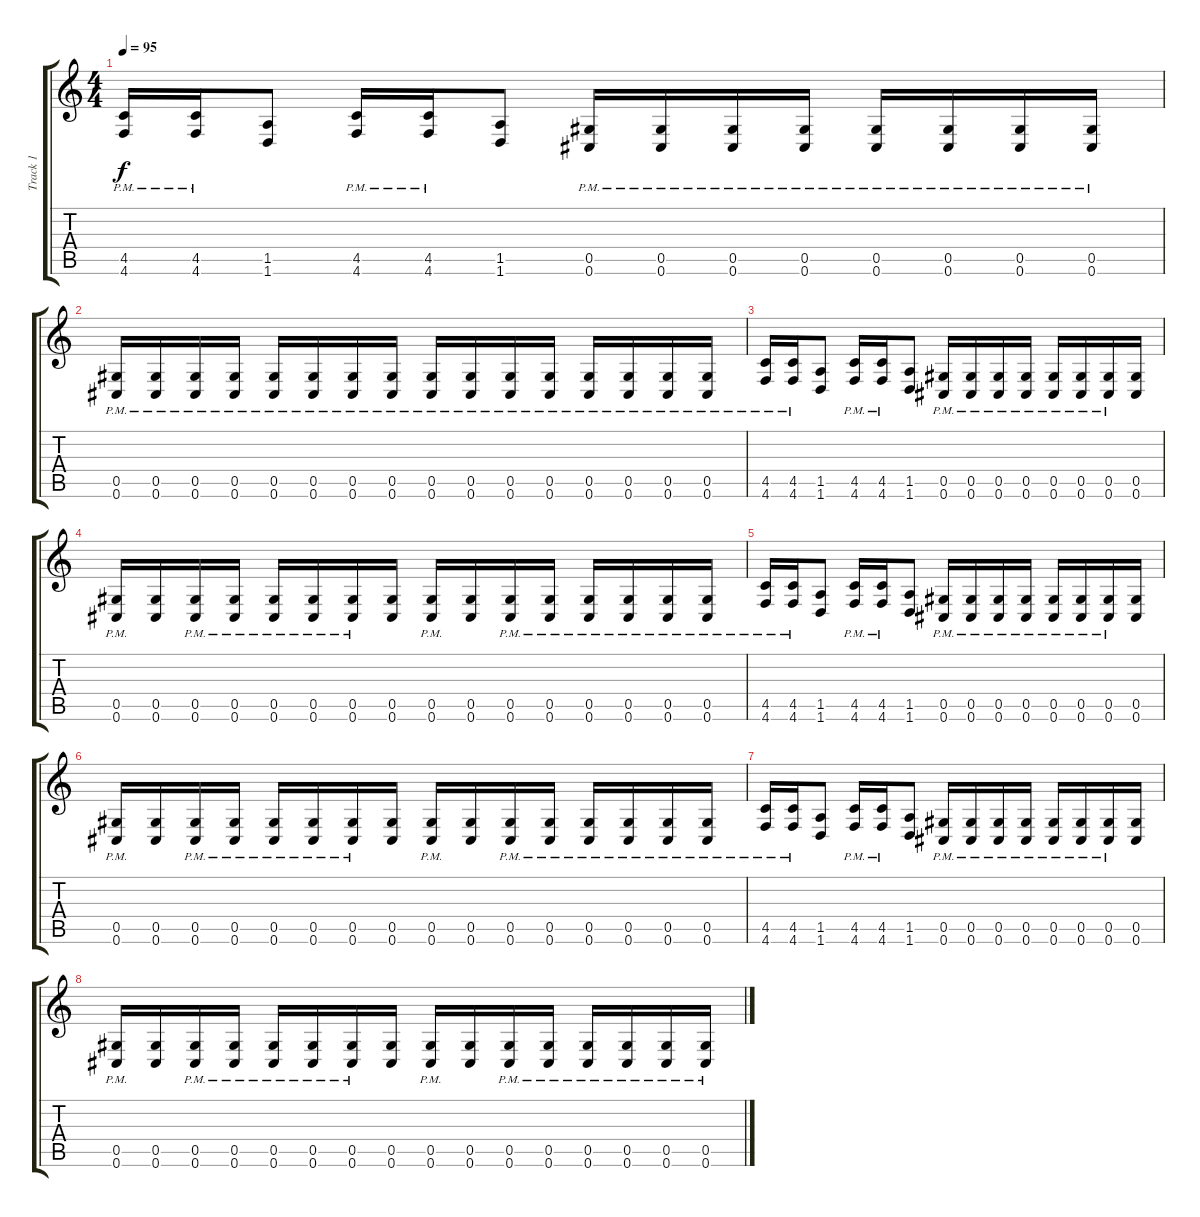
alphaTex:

\track ("Track 1" "Track 1") {instrument distortionguitar}
\staff {score tabs}
\tuning (Eb4 Bb3 Gb3 Db3 Ab2 Db2) {hide}
\ts (4 4)
\tempo 95
\clef g2
\ks c
(4.5{pm} 4.6{pm}).16{dy f} (4.5{pm} 4.6{pm}).16 (1.5 1.6).8 (4.5{pm} 4.6{pm}).16 (4.5{pm} 4.6{pm}).16 (1.5 1.6).8 (0.5{pm} 0.6{pm}).16 (0.5{pm} 0.6{pm}).16 (0.5{pm} 0.6{pm}).16 (0.5{pm} 0.6{pm}).16 (0.5{pm} 0.6{pm}).16 (0.5{pm} 0.6{pm}).16 (0.5{pm} 0.6{pm}).16 (0.5{pm} 0.6{pm}).16 |
(0.5{pm} 0.6{pm}).16 (0.5{pm} 0.6{pm}).16 (0.5{pm} 0.6{pm}).16 (0.5{pm} 0.6{pm}).16 (0.5{pm} 0.6{pm}).16 (0.5{pm} 0.6{pm}).16 (0.5{pm} 0.6{pm}).16 (0.5{pm} 0.6{pm}).16 (0.5{pm} 0.6{pm}).16 (0.5{pm} 0.6{pm}).16 (0.5{pm} 0.6{pm}).16 (0.5{pm} 0.6{pm}).16 (0.5{pm} 0.6{pm}).16 (0.5{pm} 0.6{pm}).16 (0.5{pm} 0.6{pm}).16 (0.5{pm} 0.6{pm}).16 |
(4.5{pm} 4.6{pm}).16 (4.5{pm} 4.6{pm}).16 (1.5 1.6).8 (4.5{pm} 4.6{pm}).16 (4.5{pm} 4.6{pm}).16 (1.5 1.6).8 (0.5{pm} 0.6{pm}).16 (0.5{pm} 0.6{pm}).16 (0.5{pm} 0.6{pm}).16 (0.5{pm} 0.6{pm}).16 (0.5{pm} 0.6{pm}).16 (0.5{pm} 0.6{pm}).16 (0.5{pm} 0.6{pm}).16 (0.5 0.6).16 |
(0.5{pm} 0.6{pm}).16 (0.5 0.6).16 (0.5{pm} 0.6{pm}).16 (0.5{pm} 0.6{pm}).16 (0.5{pm} 0.6{pm}).16 (0.5{pm} 0.6{pm}).16 (0.5{pm} 0.6{pm}).16 (0.5 0.6).16 (0.5{pm} 0.6{pm}).16 (0.5 0.6).16 (0.5{pm} 0.6{pm}).16 (0.5{pm} 0.6{pm}).16 (0.5{pm} 0.6{pm}).16 (0.5{pm} 0.6{pm}).16 (0.5{pm} 0.6{pm}).16 (0.5{pm} 0.6{pm}).16 |
(4.5{pm} 4.6{pm}).16 (4.5{pm} 4.6{pm}).16 (1.5 1.6).8 (4.5{pm} 4.6{pm}).16 (4.5{pm} 4.6{pm}).16 (1.5 1.6).8 (0.5{pm} 0.6{pm}).16 (0.5{pm} 0.6{pm}).16 (0.5{pm} 0.6{pm}).16 (0.5{pm} 0.6{pm}).16 (0.5{pm} 0.6{pm}).16 (0.5{pm} 0.6{pm}).16 (0.5{pm} 0.6{pm}).16 (0.5 0.6).16 |
(0.5{pm} 0.6{pm}).16 (0.5 0.6).16 (0.5{pm} 0.6{pm}).16 (0.5{pm} 0.6{pm}).16 (0.5{pm} 0.6{pm}).16 (0.5{pm} 0.6{pm}).16 (0.5{pm} 0.6{pm}).16 (0.5 0.6).16 (0.5{pm} 0.6{pm}).16 (0.5 0.6).16 (0.5{pm} 0.6{pm}).16 (0.5{pm} 0.6{pm}).16 (0.5{pm} 0.6{pm}).16 (0.5{pm} 0.6{pm}).16 (0.5{pm} 0.6{pm}).16 (0.5{pm} 0.6{pm}).16 |
(4.5{pm} 4.6{pm}).16 (4.5{pm} 4.6{pm}).16 (1.5 1.6).8 (4.5{pm} 4.6{pm}).16 (4.5{pm} 4.6{pm}).16 (1.5 1.6).8 (0.5{pm} 0.6{pm}).16 (0.5{pm} 0.6{pm}).16 (0.5{pm} 0.6{pm}).16 (0.5{pm} 0.6{pm}).16 (0.5{pm} 0.6{pm}).16 (0.5{pm} 0.6{pm}).16 (0.5{pm} 0.6{pm}).16 (0.5 0.6).16 |
(0.5{pm} 0.6{pm}).16 (0.5 0.6).16 (0.5{pm} 0.6{pm}).16 (0.5{pm} 0.6{pm}).16 (0.5{pm} 0.6{pm}).16 (0.5{pm} 0.6{pm}).16 (0.5{pm} 0.6{pm}).16 (0.5 0.6).16 (0.5{pm} 0.6{pm}).16 (0.5 0.6).16 (0.5{pm} 0.6{pm}).16 (0.5{pm} 0.6{pm}).16 (0.5{pm} 0.6{pm}).16 (0.5{pm} 0.6{pm}).16 (0.5{pm} 0.6{pm}).16 (0.5{pm} 0.6{pm}).16
